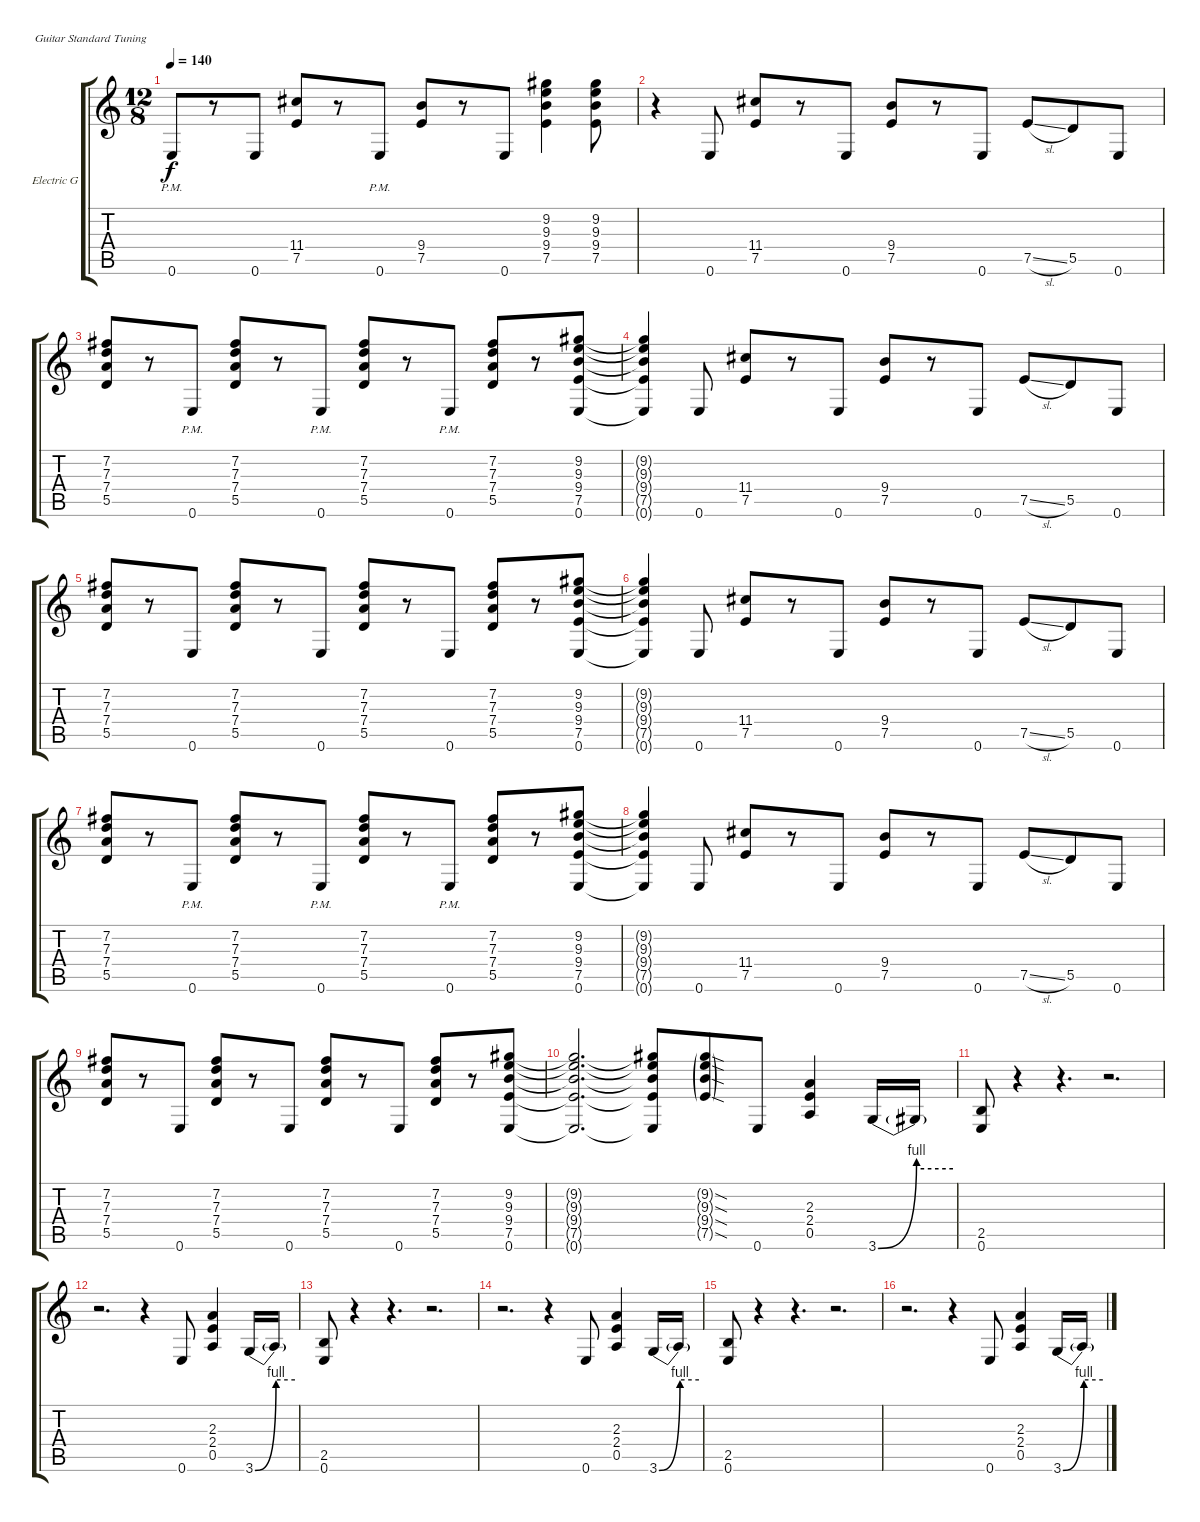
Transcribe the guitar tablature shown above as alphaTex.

\defaultSystemsLayout 4
\bracketExtendMode groupsimilarinstruments
\firstSystemTrackNameOrientation horizontal
\otherSystemsTrackNameOrientation horizontal
\track ("Electric Guitar" "Electric G") {instrument electricguitarclean}
\staff {score tabs}
\tuning (E4 B3 G3 D3 A2 E2)
\ts (12 8)
\tempo 140
\clef g2
\ks c
0.6{pm}.8{dy f} r.8 0.6.8 (11.4 7.5).8 r.8 0.6{pm}.8 (9.4 7.5).8 r.8 0.6.8 (9.2 9.3 9.4 7.5).4 (9.2 9.3 9.4 7.5).8 |
r.4 0.6.8 (11.4 7.5).8 r.8 0.6.8 (9.4 7.5).8 r.8 0.6.8 7.5{sl}.8 5.5.8 0.6.8 |
(7.2 7.3 7.4 5.5).8 r.8 0.6{pm}.8 (7.2 7.3 7.4 5.5).8 r.8 0.6{pm}.8 (7.2 7.3 7.4 5.5).8 r.8 0.6{pm}.8 (7.2 7.3 7.4 5.5).8 r.8 (9.2 9.3 9.4 7.5 0.6).8 |
(9.2{t} 9.3{t} 9.4{t} 7.5{t} 0.6{t}).4 0.6.8 (11.4 7.5).8 r.8 0.6.8 (9.4 7.5).8 r.8 0.6.8 7.5{sl}.8 5.5.8 0.6.8 |
(7.2 7.3 7.4 5.5).8 r.8 0.6.8 (7.2 7.3 7.4 5.5).8 r.8 0.6.8 (7.2 7.3 7.4 5.5).8 r.8 0.6.8 (7.2 7.3 7.4 5.5).8 r.8 (9.2 9.3 9.4 7.5 0.6).8 |
(9.2{t} 9.3{t} 9.4{t} 7.5{t} 0.6{t}).4 0.6.8 (11.4 7.5).8 r.8 0.6.8 (9.4 7.5).8 r.8 0.6.8 7.5{sl}.8 5.5.8 0.6.8 |
(7.2 7.3 7.4 5.5).8 r.8 0.6{pm}.8 (7.2 7.3 7.4 5.5).8 r.8 0.6{pm}.8 (7.2 7.3 7.4 5.5).8 r.8 0.6{pm}.8 (7.2 7.3 7.4 5.5).8 r.8 (9.2 9.3 9.4 7.5 0.6).8 |
(9.2{t} 9.3{t} 9.4{t} 7.5{t} 0.6{t}).4 0.6.8 (11.4 7.5).8 r.8 0.6.8 (9.4 7.5).8 r.8 0.6.8 7.5{sl}.8 5.5.8 0.6.8 |
(7.2 7.3 7.4 5.5).8 r.8 0.6.8 (7.2 7.3 7.4 5.5).8 r.8 0.6.8 (7.2 7.3 7.4 5.5).8 r.8 0.6.8 (7.2 7.3 7.4 5.5).8 r.8 (9.2 9.3 9.4 7.5 0.6).8 |
(9.2{t} 9.3{t} 9.4{t} 7.5{t} 0.6{t}).2{d} (9.2{t} 9.3{t} 9.4{t} 7.5{t} 0.6{t}).8 (9.2{sod g} 9.3{sod g} 9.4{sod g} 7.5{sod g}).8 0.6.8 (2.3 2.4 0.5).4 3.6{be (bend 0 0 59.4 4)}.16 3.6{be (hold 0 2 60 2) t}.16 |
(2.5 0.6).8 r.4 r.4{d} r.2{d} |
r.2{d} r.4 0.6.8 (2.3 2.4 0.5).4 3.6{be (bend 0 0 60 4)}.16 3.6{be (hold 0 4 60 4) t}.16 |
(2.5 0.6).8 r.4 r.4{d} r.2{d} |
r.2{d} r.4 0.6.8 (2.3 2.4 0.5).4 3.6{be (bend 0 0 60 4)}.16 3.6{be (hold 0 4 60 4) t}.16 |
(2.5 0.6).8 r.4 r.4{d} r.2{d} |
r.2{d} r.4 0.6.8 (2.3 2.4 0.5).4 3.6{be (bend 0 0 60 4)}.16 3.6{be (hold 0 4 60 4) t}.16
